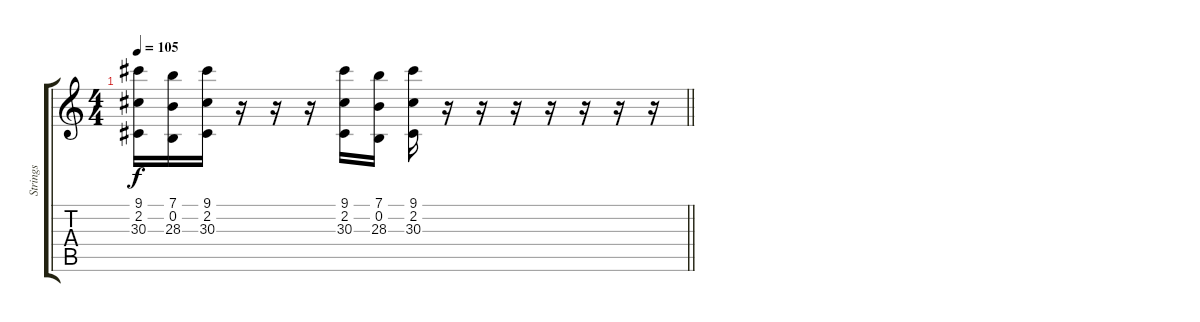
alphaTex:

\track ("Strings" "Strings") {instrument stringensemble1}
\staff {score tabs}
\tuning (E4 B3 G3 D3 A2 E2) {hide}
\ts (4 4)
\tempo 105
\clef g2
\barLineRight lightlight
\ks c
(9.1 2.2 30.3).16{dy f} (7.1 0.2 28.3).16 (9.1 2.2 30.3).16 r.16 r.16 r.16 (9.1 2.2 30.3).16 (7.1 0.2 28.3).16 (9.1 2.2 30.3).16 r.16 r.16 r.16 r.16 r.16 r.16 r.16
